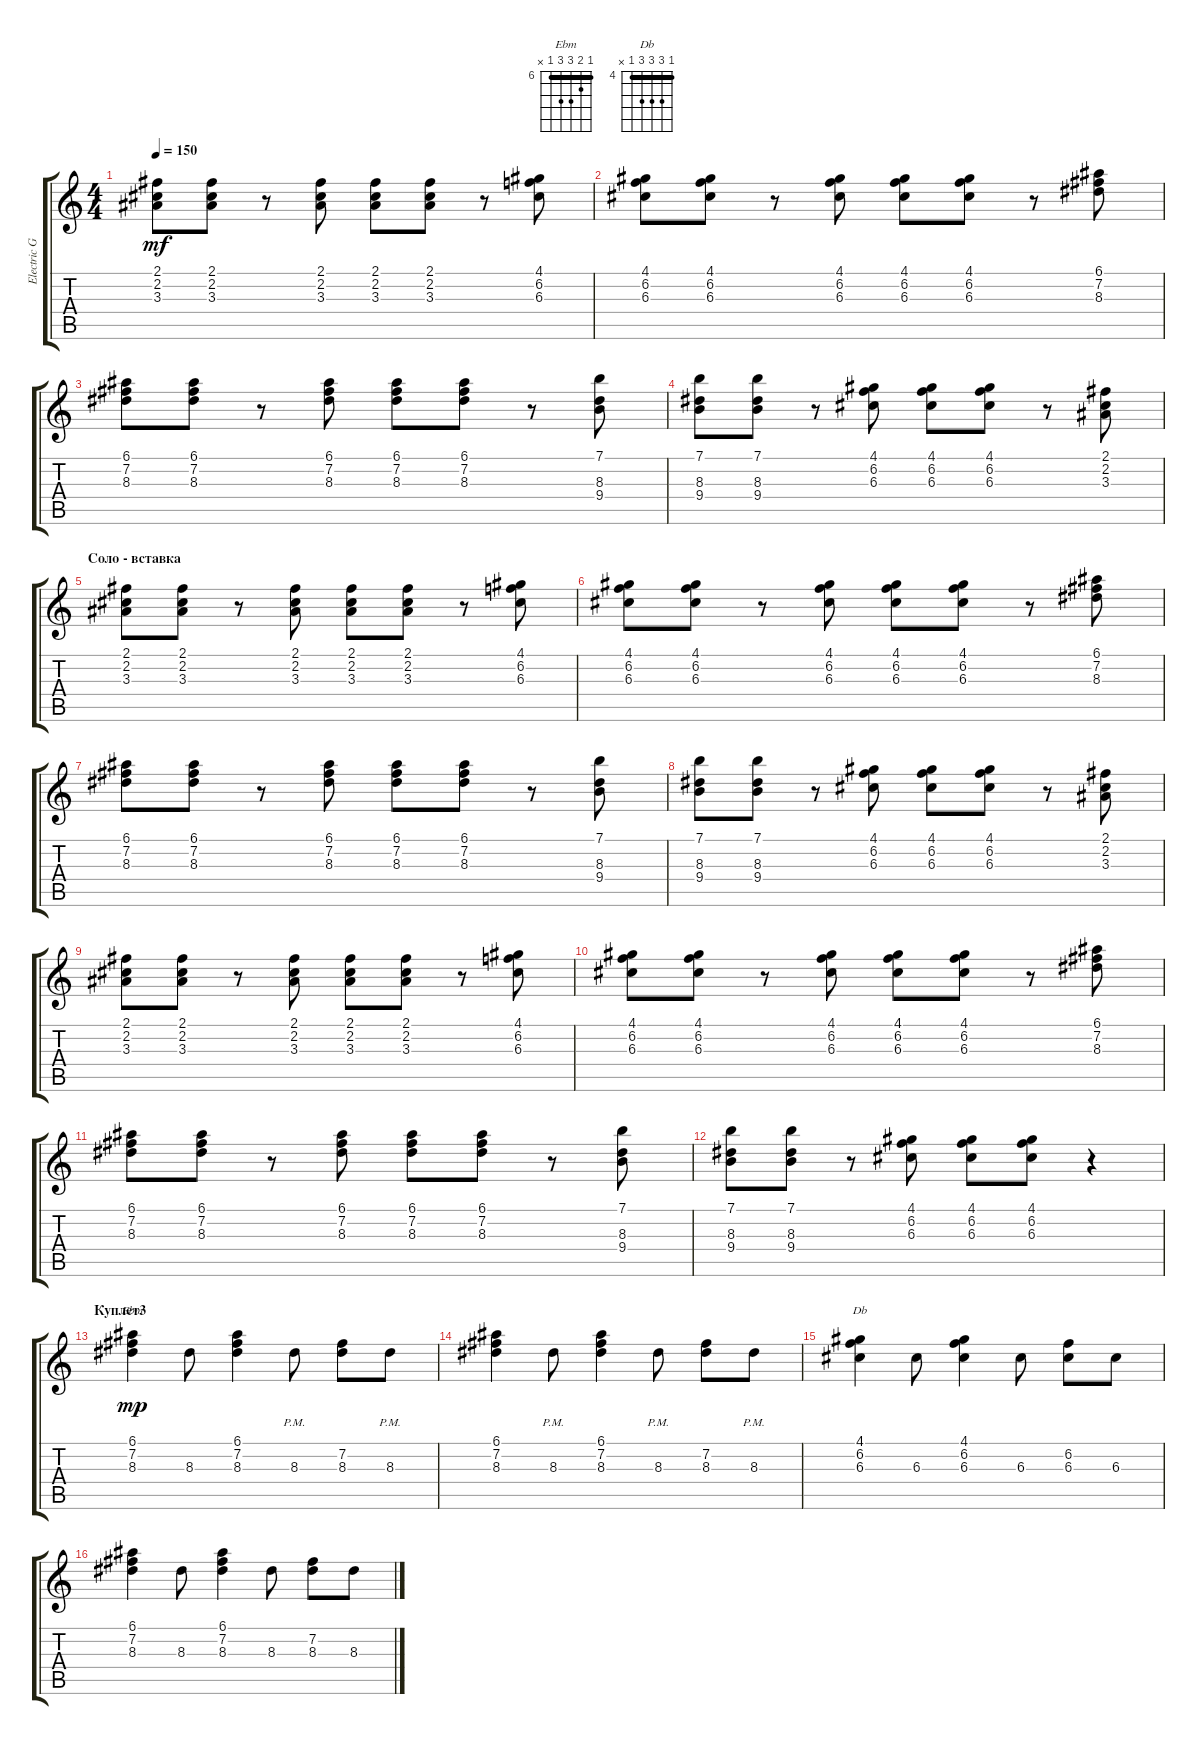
\track ("Electric Guitar" "Electric G") {instrument distortionguitar}
\staff {score tabs}
\tuning (E4 B3 G3 D3 A2 E2) {hide}
\chord ("Ebm" 6 7 8 8 6 x) {firstfret 6 barre 6}
\chord ("Db" 4 6 6 6 4 x) {firstfret 4 barre 4}
\ts (4 4)
\tempo 150
\clef g2
\ks c
(2.1 2.2 3.3).8{dy mf} (2.1 2.2 3.3).8 r.8 (2.1 2.2 3.3).8 (2.1 2.2 3.3).8 (2.1 2.2 3.3).8 r.8 (4.1 6.2 6.3).8 |
(4.1 6.2 6.3).8 (4.1 6.2 6.3).8 r.8 (4.1 6.2 6.3).8 (4.1 6.2 6.3).8 (4.1 6.2 6.3).8 r.8 (6.1 7.2 8.3).8 |
(6.1 7.2 8.3).8 (6.1 7.2 8.3).8 r.8 (6.1 7.2 8.3).8 (6.1 7.2 8.3).8 (6.1 7.2 8.3).8 r.8 (7.1 8.3 9.4).8 |
(7.1 8.3 9.4).8 (7.1 8.3 9.4).8 r.8 (4.1 6.2 6.3).8 (4.1 6.2 6.3).8 (4.1 6.2 6.3).8 r.8 (2.1 2.2 3.3).8 |
\section ("" "Соло - вставка")
(2.1 2.2 3.3).8 (2.1 2.2 3.3).8 r.8 (2.1 2.2 3.3).8 (2.1 2.2 3.3).8 (2.1 2.2 3.3).8 r.8 (4.1 6.2 6.3).8 |
(4.1 6.2 6.3).8 (4.1 6.2 6.3).8 r.8 (4.1 6.2 6.3).8 (4.1 6.2 6.3).8 (4.1 6.2 6.3).8 r.8 (6.1 7.2 8.3).8 |
(6.1 7.2 8.3).8 (6.1 7.2 8.3).8 r.8 (6.1 7.2 8.3).8 (6.1 7.2 8.3).8 (6.1 7.2 8.3).8 r.8 (7.1 8.3 9.4).8 |
(7.1 8.3 9.4).8 (7.1 8.3 9.4).8 r.8 (4.1 6.2 6.3).8 (4.1 6.2 6.3).8 (4.1 6.2 6.3).8 r.8 (2.1 2.2 3.3).8 |
(2.1 2.2 3.3).8 (2.1 2.2 3.3).8 r.8 (2.1 2.2 3.3).8 (2.1 2.2 3.3).8 (2.1 2.2 3.3).8 r.8 (4.1 6.2 6.3).8 |
(4.1 6.2 6.3).8 (4.1 6.2 6.3).8 r.8 (4.1 6.2 6.3).8 (4.1 6.2 6.3).8 (4.1 6.2 6.3).8 r.8 (6.1 7.2 8.3).8 |
(6.1 7.2 8.3).8 (6.1 7.2 8.3).8 r.8 (6.1 7.2 8.3).8 (6.1 7.2 8.3).8 (6.1 7.2 8.3).8 r.8 (7.1 8.3 9.4).8 |
(7.1 8.3 9.4).8 (7.1 8.3 9.4).8 r.8 (4.1 6.2 6.3).8 (4.1 6.2 6.3).8 (4.1 6.2 6.3).8 r.4 |
\section ("" "Куплет3")
(6.1 7.2 8.3).4{ch "Ebm" dy mp} 8.3.8 (6.1 7.2 8.3).4 8.3{pm}.8 (7.2 8.3).8 8.3{pm}.8 |
(6.1 7.2 8.3).4 8.3{pm}.8 (6.1 7.2 8.3).4 8.3{pm}.8 (7.2 8.3).8 8.3{pm}.8 |
(4.1 6.2 6.3).4{ch "Db"} 6.3.8 (4.1 6.2 6.3).4 6.3.8 (6.2 6.3).8 6.3.8 |
(6.1 7.2 8.3).4 8.3.8 (6.1 7.2 8.3).4 8.3.8 (7.2 8.3).8 8.3.8
